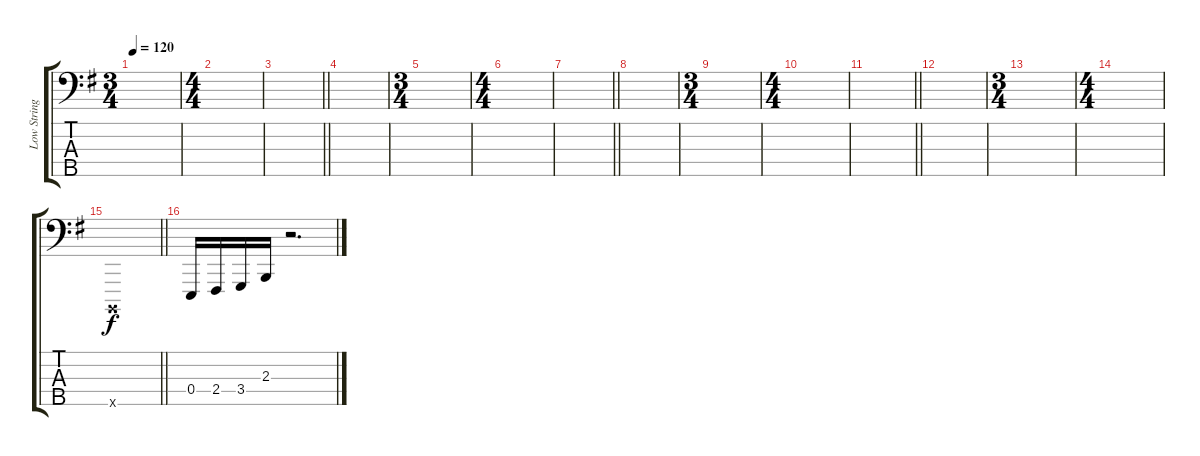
\track ("Low Strings Standard" "Low String") {instrument stringensemble1}
\staff {score tabs}
\tuning (G2 D2 A1 E1 B0) {hide}
\ts (3 4)
\tempo 120
\clef f4
\ks eminor
|
\ts (4 4)
|
\barLineRight lightlight
|
|
\ts (3 4)
|
\ts (4 4)
|
\barLineRight lightlight
|
|
\ts (3 4)
|
\ts (4 4)
|
\barLineRight lightlight
|
\section ("" "")
|
\ts (3 4)
|
\ts (4 4)
|
\barLineRight lightlight
0.5{x}.1{volume 13} |
0.4.16 2.4.16 3.4.16 2.3.16 r.2{d}
